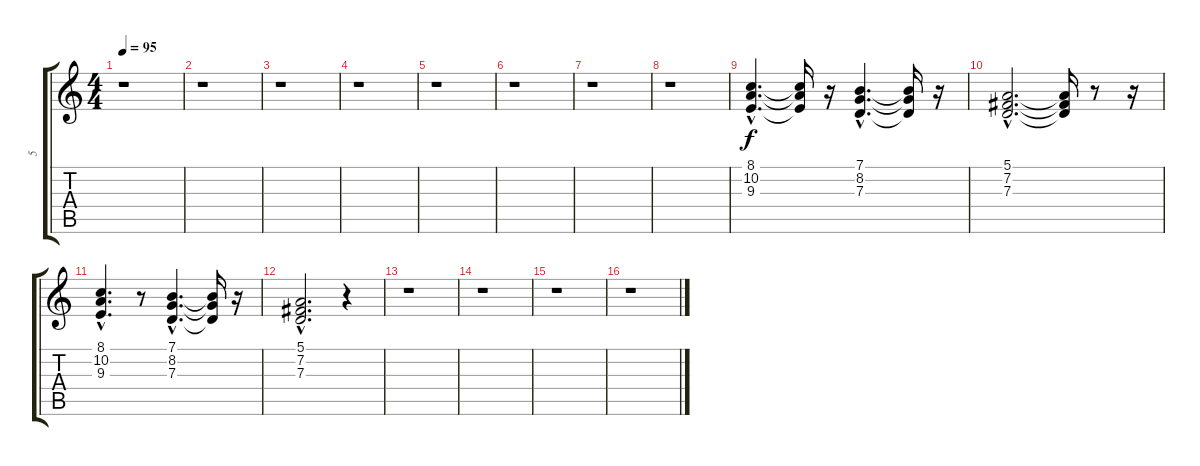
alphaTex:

\track ("5" "5") {instrument lead6voice}
\staff {score tabs}
\tuning (E4 B3 G3 D3 A2 E2) {hide}
\ts (4 4)
\tempo 95
\clef g2
\ks c
r.1{dy f} |
r.1 |
r.1 |
r.1 |
r.1 |
r.1 |
r.1 |
r.1 |
(8.1{hac} 10.2{hac} 9.3{hac}).4{d} (8.1{t} 10.2{t} 9.3{t}).16 r.16 (7.1{hac} 8.2{hac} 7.3{hac}).4{d} (7.1{t} 8.2{t} 7.3{t}).16 r.16 |
(5.1{hac} 7.2{hac} 7.3{hac}).2{d} (5.1{t} 7.2{t} 7.3{t}).16 r.8 r.16 |
(8.1{hac} 10.2{hac} 9.3{hac}).4{d} r.8 (7.1{hac} 8.2{hac} 7.3{hac}).4{d} (7.1{t} 8.2{t} 7.3{t}).16 r.16 |
(5.1{hac} 7.2{hac} 7.3{hac}).2{d} r.4 |
r.1 |
r.1 |
r.1 |
r.1
